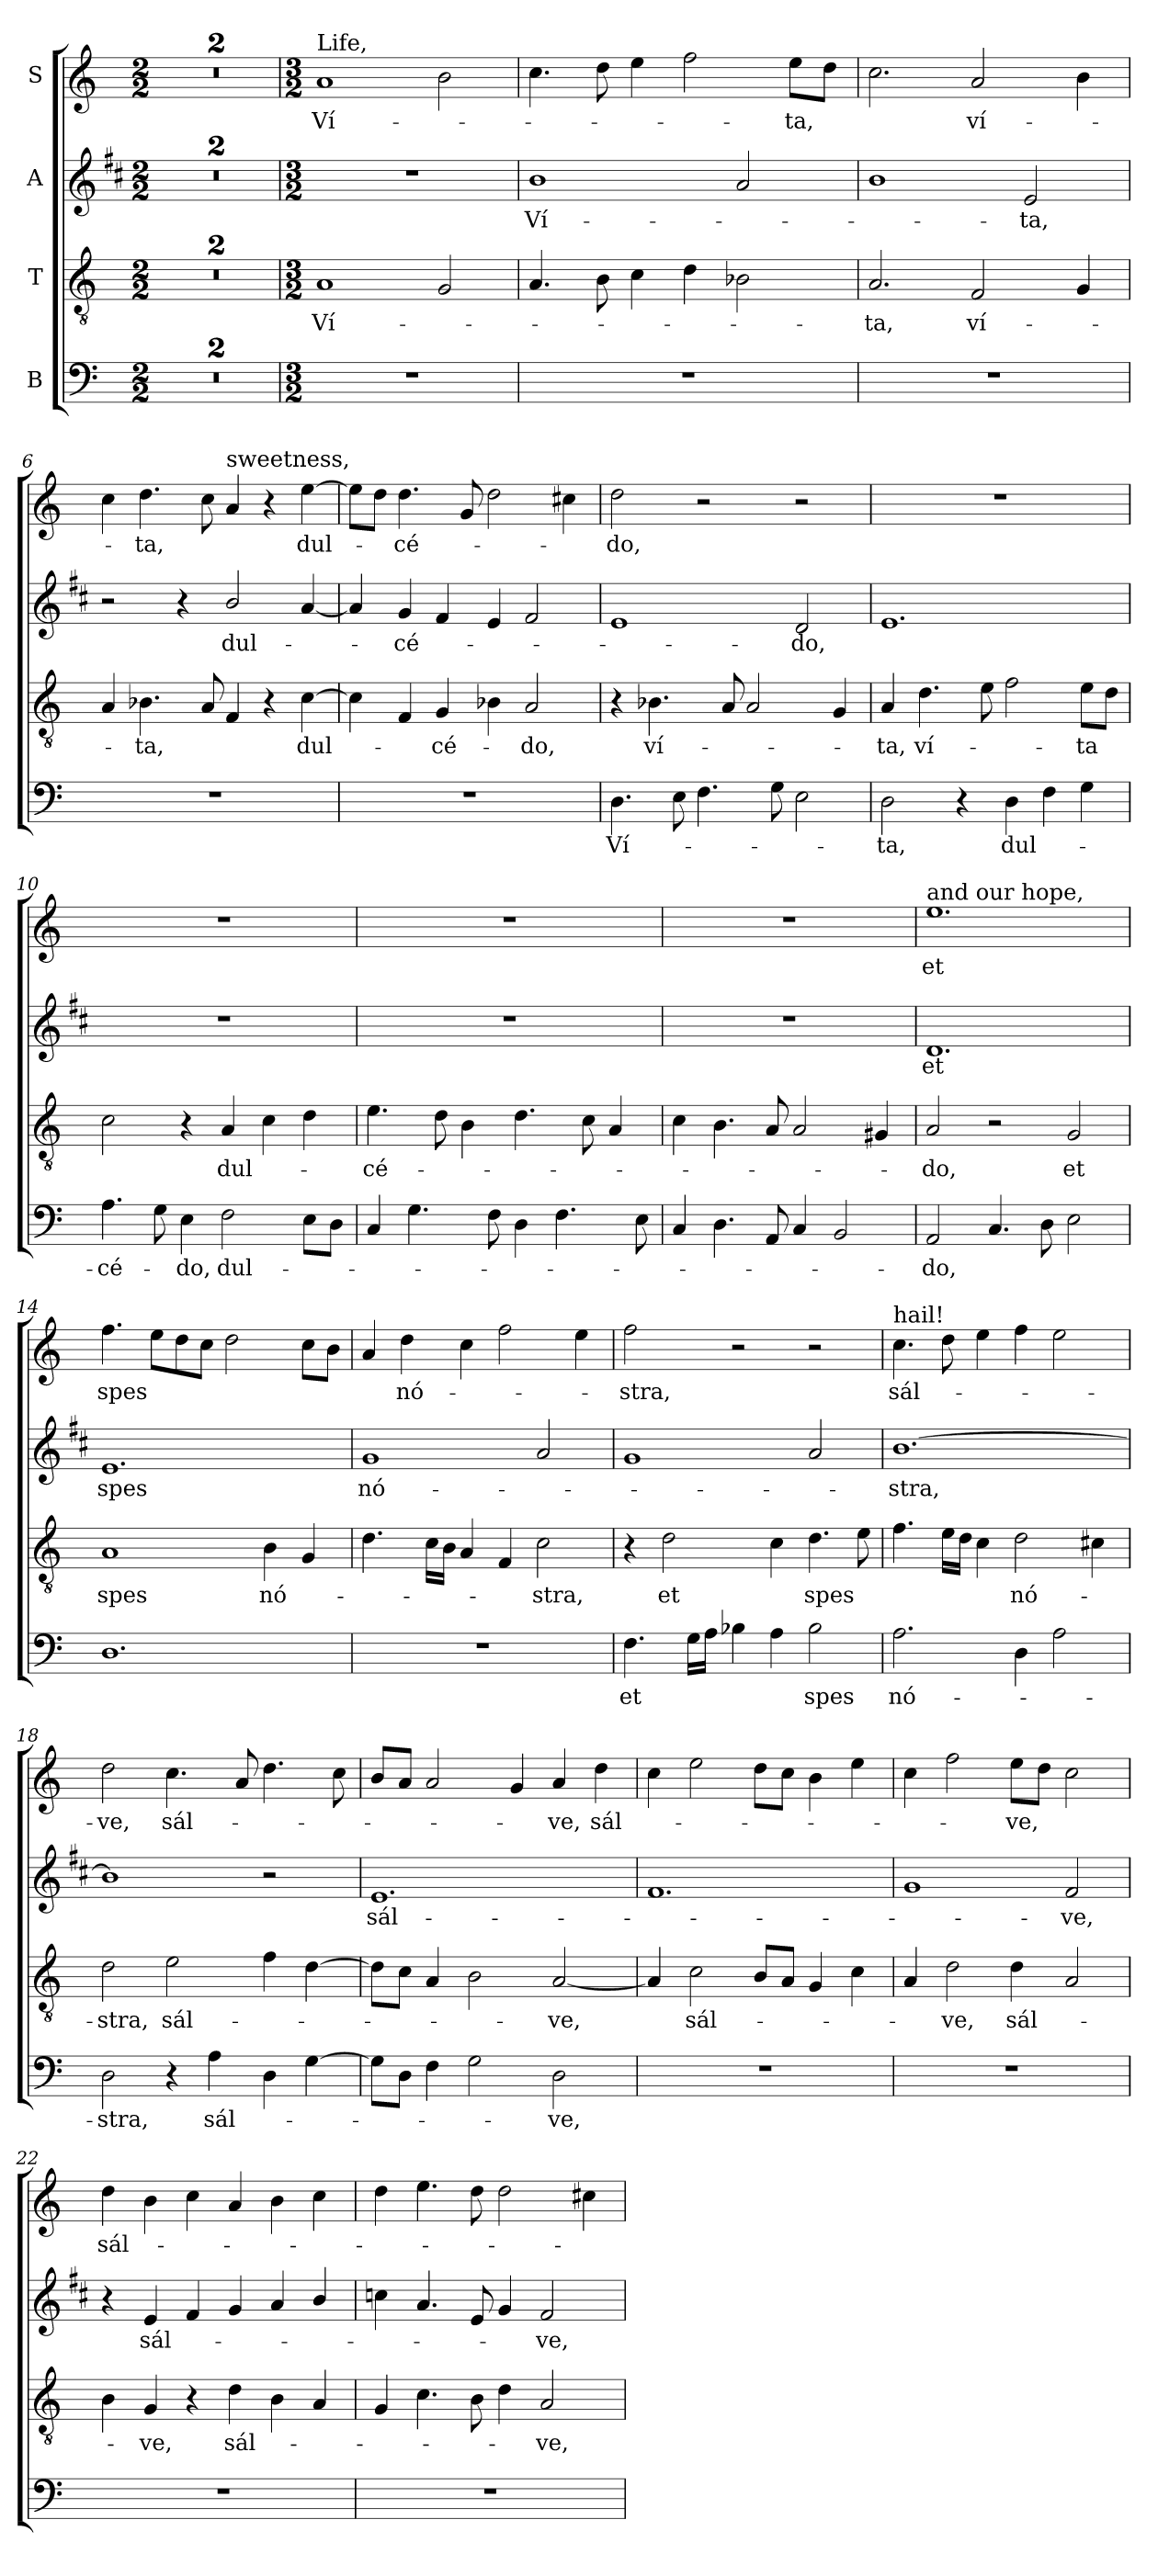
**kern	**text	**kern	**text	**kern	**text	**kern	**text
*part4	*part4	*part3	*part3	*part2	*part2	*part1	*part1
*staff4	*staff4	*staff3	*staff3	*staff2	*staff2	*staff1	*staff1
*I"B	*	*I"T	*	*I"A	*	*I"S	*
*clefF4	*	*clefGv2	*	*clefG2	*	*clefG2	*
*	*	*	*	*ITrd1c2	*	*	*
*k[]	*	*k[]	*	*k[]	*	*k[]	*
*C:	*	*C:	*	*C:	*	*C:	*
*M2/2	*	*M2/2	*	*M2/2	*	*M2/2	*
=1	=1	=1	=1	=1	=1	=1	=1
1r	.	1r	.	1r	.	1r	.
=2	=2	=2	=2	=2	=2	=2	=2
1r	.	1r	.	1r	.	1r	.
=3	=3	=3	=3	=3	=3	=3	=3
*M3/2	*	*M3/2	*	*M3/2	*	*M3/2	*
!	!	!	!	!	!	!LO:TX:a:t=Life,	!
!	!	!	!LO:LY:b	!	!	!	!LO:LY:b
1.r	.	1A	Ví-	1.r	.	1a	Ví-
.	.	2G/	.	.	.	2b\	.
=4	=4	=4	=4	=4	=4	=4	=4
!	!	!	!	!	!LO:LY:b	!	!
1.r	.	4.A/	.	1a	Ví-	4.cc\	.
.	.	8B\	.	.	.	8dd\	.
.	.	4c\	.	.	.	4ee\	.
.	.	4d\	.	.	.	2ff\	.
.	.	2B-\	.	2g/	.	.	.
!	!	!	!	!	!	!	!LO:LY:b
.	.	.	.	.	.	8ee\L	-ta,
.	.	.	.	.	.	8dd\J	.
=5	=5	=5	=5	=5	=5	=5	=5
!	!	!	!LO:LY:b	!	!	!	!
1.r	.	2.A/	-ta,	1a	.	2.cc\	.
!	!	!	!LO:LY:b	!	!	!	!LO:LY:b
.	.	2F/	ví-	.	.	2a/	ví-
!	!	!	!	!	!LO:LY:b	!	!
.	.	.	.	2d/	-ta,	.	.
.	.	4G/	.	.	.	4b\	.
!!LO:LB:g=z
=6	=6	=6	=6	=6	=6	=6	=6
1.r	.	4A/	.	2r	.	4cc\	.
!	!	!	!LO:LY:b	!	!	!	!LO:LY:b
.	.	4.B-X\	-ta,	.	.	4.dd\	-ta,
.	.	.	.	4r	.	.	.
.	.	8A/	.	.	.	8cc\	.
!	!	!	!	!	!	!LO:TX:a:t=sweetness,	!
!	!	!	!	!	!LO:LY:b	!	!
.	.	4F/	.	2a/	dul-	4a/	.
.	.	4r	.	.	.	4r	.
!	!	!	!LO:LY:b	!	!	!	!LO:LY:b
.	.	[4c\	dul-	[4g/	.	[4ee\	dul-
=7	=7	=7	=7	=7	=7	=7	=7
1.r	.	4c\]	.	4g/]	.	8ee\L]	.
.	.	.	.	.	.	8dd\J	.
!	!	!	!	!	!LO:LY:b	!	!LO:LY:b
.	.	4F/	.	4f/	-cé-	4.dd\	-cé-
!	!	!	!LO:LY:b	!	!	!	!
.	.	4G/	-cé-	4e/	.	.	.
.	.	.	.	.	.	8g/	.
.	.	4B-\	.	4d/	.	2dd\	.
!	!	!	!LO:LY:b	!	!	!	!
.	.	2A/	-do,	2e/	.	.	.
.	.	.	.	.	.	4cc#\	.
=8	=8	=8	=8	=8	=8	=8	=8
!	!LO:LY:b	!	!	!	!	!	!LO:LY:b
4.D\	Ví-	4r	.	1d	.	2dd\	-do,
!	!	!	!LO:LY:b	!	!	!	!
.	.	4.B-\	ví-	.	.	.	.
8E\	.	.	.	.	.	.	.
4.F\	.	.	.	.	.	2r	.
.	.	8A/	.	.	.	.	.
.	.	2A/	.	.	.	.	.
8G\	.	.	.	.	.	.	.
!	!	!	!	!	!LO:LY:b	!	!
2E\	.	.	.	2c/	-do,	2r	.
.	.	4G/	.	.	.	.	.
=9	=9	=9	=9	=9	=9	=9	=9
!	!LO:LY:b	!	!LO:LY:b	!	!	!	!
2D\	-ta,	4A/	-ta,	1.d	.	1.r	.
!	!	!	!LO:LY:b	!	!	!	!
.	.	4.d\	ví-	.	.	.	.
4r	.	.	.	.	.	.	.
.	.	8e\	.	.	.	.	.
!	!LO:LY:b	!	!	!	!	!	!
4D\	dul-	2f\	.	.	.	.	.
4F\	.	.	.	.	.	.	.
!	!	!	!LO:LY:b	!	!	!	!
4G\	.	8e\L	-ta	.	.	.	.
.	.	8d\J	.	.	.	.	.
!!LO:PB:g=z
=10	=10	=10	=10	=10	=10	=10	=10
!	!LO:LY:b	!	!	!	!	!	!
4.A\	-cé-	2c\	.	1.r	.	1.r	.
8G\	.	.	.	.	.	.	.
!	!LO:LY:b	!	!	!	!	!	!
4E\	-do,	4r	.	.	.	.	.
!	!LO:LY:b	!	!LO:LY:b	!	!	!	!
2F\	dul-	4A/	dul-	.	.	.	.
.	.	4c\	.	.	.	.	.
8E\L	.	4d\	.	.	.	.	.
8D\J	.	.	.	.	.	.	.
=11	=11	=11	=11	=11	=11	=11	=11
!	!	!	!LO:LY:b	!	!	!	!
4C/	.	4.e\	-cé-	1.r	.	1.r	.
4.G\	.	.	.	.	.	.	.
.	.	8d\	.	.	.	.	.
.	.	4B\	.	.	.	.	.
8F\	.	.	.	.	.	.	.
4D\	.	4.d\	.	.	.	.	.
4.F\	.	.	.	.	.	.	.
.	.	8c\	.	.	.	.	.
.	.	4A/	.	.	.	.	.
8E\	.	.	.	.	.	.	.
=12	=12	=12	=12	=12	=12	=12	=12
4C/	.	4c\	.	1.r	.	1.r	.
4.D\	.	4.B\	.	.	.	.	.
8AA/	.	8A/	.	.	.	.	.
4C/	.	2A/	.	.	.	.	.
2BB/	.	.	.	.	.	.	.
.	.	4G#/	.	.	.	.	.
=13	=13	=13	=13	=13	=13	=13	=13
!	!	!	!	!	!	!LO:TX:a:t=and our hope,	!
!	!LO:LY:b	!	!LO:LY:b	!	!LO:LY:b	!	!LO:LY:b
2AA/	-do,	2A/	-do,	1.c	et	1.ee	et
4.C/	.	2r	.	.	.	.	.
8D\	.	.	.	.	.	.	.
!	!	!	!LO:LY:b	!	!	!	!
2E\	.	2G/	et	.	.	.	.
!!LO:LB:g=z
=14	=14	=14	=14	=14	=14	=14	=14
!	!	!	!LO:LY:b	!	!LO:LY:b	!	!LO:LY:b
1.D	.	1A	spes	1.d	spes	4.ff\	spes
.	.	.	.	.	.	8ee\L	.
.	.	.	.	.	.	8dd\	.
.	.	.	.	.	.	8cc\J	.
.	.	.	.	.	.	2dd\	.
!	!	!	!LO:LY:b	!	!	!	!
.	.	4B\	nó-	.	.	.	.
.	.	4G/	.	.	.	8cc\L	.
.	.	.	.	.	.	8b\J	.
=15	=15	=15	=15	=15	=15	=15	=15
!	!	!	!	!	!LO:LY:b	!	!
1.r	.	4.d\	.	1f	nó-	4a/	.
!	!	!	!	!	!	!	!LO:LY:b
.	.	.	.	.	.	4dd\	nó-
.	.	16c\LL	.	.	.	.	.
.	.	16B\JJ	.	.	.	.	.
.	.	4A/	.	.	.	4cc\	.
.	.	4F/	.	.	.	2ff\	.
!	!	!	!LO:LY:b	!	!	!	!
.	.	2c\	-stra,	2g/	.	.	.
.	.	.	.	.	.	4ee\	.
=16	=16	=16	=16	=16	=16	=16	=16
!	!LO:LY:b	!	!	!	!	!	!LO:LY:b
4.F\	et	4r	.	1f	.	2ff\	-stra,
!	!	!	!LO:LY:b	!	!	!	!
.	.	2d\	et	.	.	.	.
16G\LL	.	.	.	.	.	.	.
16A\JJ	.	.	.	.	.	.	.
4B-X\	.	.	.	.	.	2r	.
4A\	.	4c\	.	.	.	.	.
!	!LO:LY:b	!	!LO:LY:b	!	!	!	!
2B-\	spes	4.d\	spes	2g/	.	2r	.
.	.	8e\	.	.	.	.	.
=17	=17	=17	=17	=17	=17	=17	=17
!	!	!	!	!	!	!LO:TX:a:t=hail!	!
!	!LO:LY:b	!	!	!	!LO:LY:b	!	!LO:LY:b
2.A\	nó-	4.f\	.	[1.a	-stra,	4.cc\	sál-
.	.	16e\LL	.	.	.	8dd\	.
.	.	16d\JJ	.	.	.	.	.
.	.	4c\	.	.	.	4ee\	.
!	!	!	!LO:LY:b	!	!	!	!
4D\	.	2d\	nó-	.	.	4ff\	.
2A\	.	.	.	.	.	2ee\	.
.	.	4c#\	.	.	.	.	.
!!LO:PB:g=z
=18	=18	=18	=18	=18	=18	=18	=18
!	!LO:LY:b	!	!LO:LY:b	!	!	!	!LO:LY:b
2D\	-stra,	2d\	-stra,	1a]	.	2dd\	-ve,
!	!	!	!LO:LY:b	!	!	!	!LO:LY:b
4r	.	2e\	sál-	.	.	4.cc\	sál-
!	!LO:LY:b	!	!	!	!	!	!
4A\	sál-	.	.	.	.	.	.
.	.	.	.	.	.	8a/	.
4D\	.	4f\	.	2r	.	4.dd\	.
[4G\	.	[4d\	.	.	.	.	.
.	.	.	.	.	.	8cc\	.
=19	=19	=19	=19	=19	=19	=19	=19
!	!	!	!	!	!LO:LY:b	!	!
8G\L]	.	8d\L]	.	1.d	sál-	8b/L	.
8D\J	.	8c\J	.	.	.	8a/J	.
4F\	.	4A/	.	.	.	2a/	.
2G\	.	2B\	.	.	.	.	.
.	.	.	.	.	.	4g/	.
!	!LO:LY:b	!	!LO:LY:b	!	!	!	!LO:LY:b
2D\	-ve,	[2A/	-ve,	.	.	4a/	-ve,
!	!	!	!	!	!	!	!LO:LY:b
.	.	.	.	.	.	4dd\	sál-
=20	=20	=20	=20	=20	=20	=20	=20
1.r	.	4A/]	.	1.e	.	4cc\	.
!	!	!	!LO:LY:b	!	!	!	!
.	.	2c\	sál-	.	.	2ee\	.
.	.	8B/L	.	.	.	8dd\L	.
.	.	8A/J	.	.	.	8cc\J	.
.	.	4G/	.	.	.	4b\	.
.	.	4c\	.	.	.	4ee\	.
=21	=21	=21	=21	=21	=21	=21	=21
1.r	.	4A/	.	1f	.	4cc\	.
!	!	!	!LO:LY:b	!	!	!	!
.	.	2d\	-ve,	.	.	2ff\	.
!	!	!	!LO:LY:b	!	!	!	!LO:LY:b
.	.	4d\	sál-	.	.	8ee\L	-ve,
.	.	.	.	.	.	8dd\J	.
!	!	!	!	!	!LO:LY:b	!	!
.	.	2A/	.	2e/	-ve,	2cc\	.
!!LO:LB:g=z
=22	=22	=22	=22	=22	=22	=22	=22
!	!	!	!	!	!	!	!LO:LY:b
1.r	.	4B\	.	4r	.	4dd\	sál-
!	!	!	!LO:LY:b	!	!LO:LY:b	!	!
.	.	4G/	-ve,	4d/	sál-	4b\	.
.	.	4r	.	4e/	.	4cc\	.
!	!	!	!LO:LY:b	!	!	!	!
.	.	4d\	sál-	4f/	.	4a/	.
.	.	4B\	.	4g/	.	4b\	.
.	.	4A/	.	4a/	.	4cc\	.
=23	=23	=23	=23	=23	=23	=23	=23
1.r	.	4G/	.	4b-X\	.	4dd\	.
.	.	4.c\	.	4.g/	.	4.ee\	.
.	.	8B\	.	8d/	.	8dd\	.
.	.	4d\	.	4f/	.	2dd\	.
!	!	!	!LO:LY:b	!	!LO:LY:b	!	!
.	.	2A/	-ve,	2e/	-ve,	.	.
.	.	.	.	.	.	4cc#\	.
=	=	=	=	=	=	=	=
*-	*-	*-	*-	*-	*-	*-	*-
